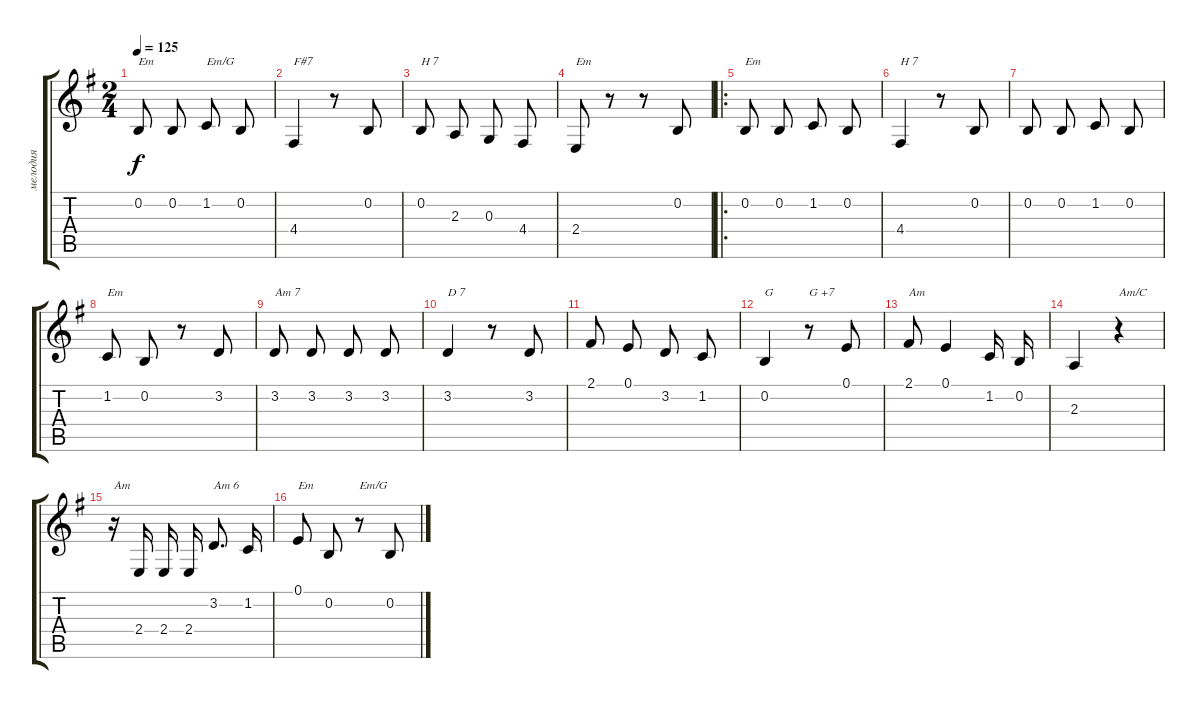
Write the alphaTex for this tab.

\track ("мелодия" "мелодия") {instrument accordion}
\staff {score tabs}
\tuning (E4 B3 G3 D3 A2 E2) {hide}
\ts (2 4)
\tempo 125
\clef g2
\ks eminor
0.2.8{txt "Em" dy f beam split} 0.2.8 1.2.8{txt "Em/G" beam split} 0.2.8 |
4.4.4{txt "F#7"} r.8 0.2.8 |
0.2.8{txt "H 7" beam split} 2.3.8 0.3.8{beam split} 4.4.8 |
2.4.8{txt "Em"} r.8 r.8 0.2.8 |
\ro
0.2.8{txt "Em" beam split} 0.2.8 1.2.8{beam split} 0.2.8 |
4.4.4{txt "H 7"} r.8 0.2.8 |
0.2.8{beam split} 0.2.8 1.2.8{beam split} 0.2.8 |
1.2.8{txt "Em" beam split} 0.2.8 r.8 3.2.8 |
3.2.8{txt "Am 7" beam split} 3.2.8 3.2.8{beam split} 3.2.8 |
3.2.4{txt "D 7"} r.8 3.2.8 |
2.1.8{beam split} 0.1.8 3.2.8{beam split} 1.2.8 |
0.2.4{txt "G"} r.8{txt "G +7"} 0.1.8 |
2.1.8{txt "Am"} 0.1.4 1.2.16{beam split} 0.2.16 |
2.3.4 r.4{txt "Am/C"} |
r.16{txt "Am"} 2.4.16{beam split} 2.4.16{beam split} 2.4.16 3.2.8{d txt "Am 6" beam split} 1.2.16 |
0.1.8{txt "Em" beam split} 0.2.8 r.8{txt "Em/G"} 0.2.8
